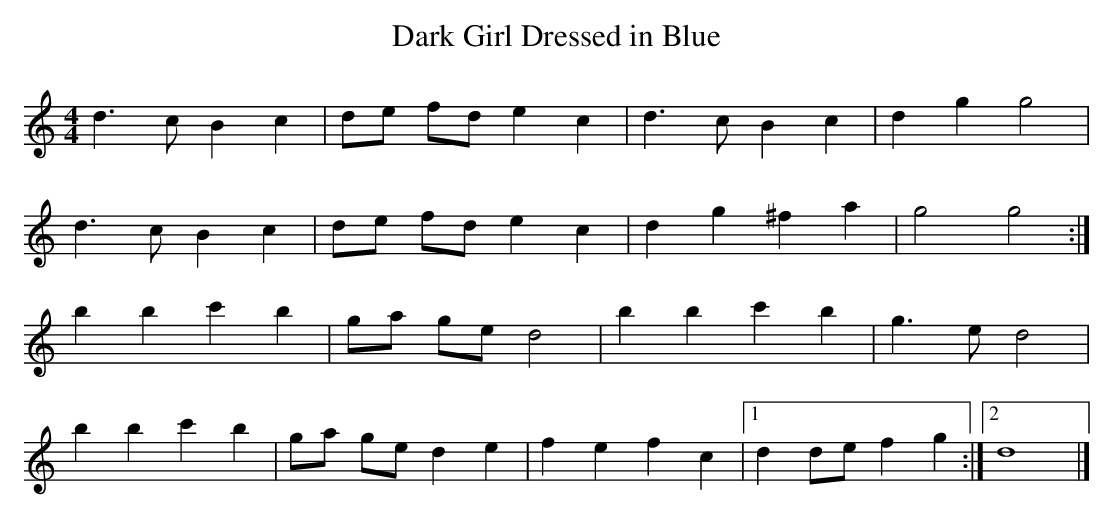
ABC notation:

X:1
T:Dark Girl Dressed in Blue
M:4/4
L:1/8
K:C
d3c B2c2|de fd e2c2|d3c B2c2|d2g2g4|
d3c B2c2|de fd e2c2|d2g2^f2a2|g4g4:|
b2b2c'2b2|ga ge d4|b2b2c'2b2|g3e d4|
b2b2c'2b2|ga ge d2e2|f2e2f2c2|[1d2de f2g2:|[2d8|]
